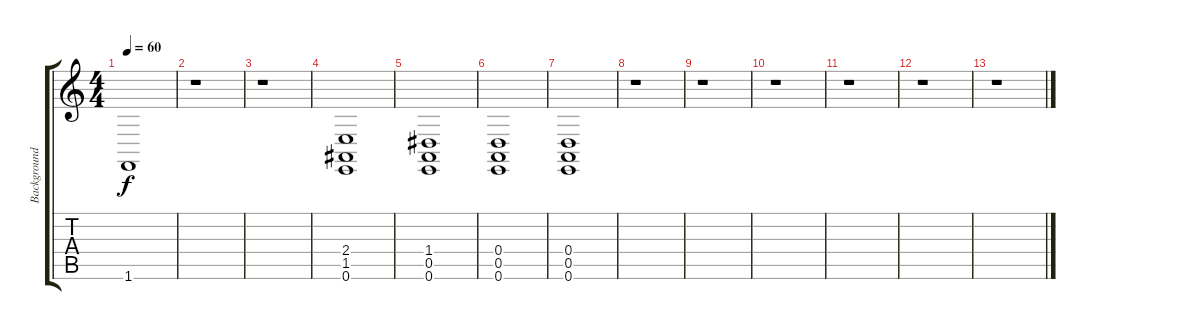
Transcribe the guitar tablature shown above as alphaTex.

\track ("Background Ambience" "Background") {instrument stringensemble1}
\staff {score tabs}
\tuning (E4 B3 G3 D3 A2 E2) {hide}
\ts (4 4)
\tempo 60
\clef g2
\ks c
1.6{t}.1{dy f} |
r.1 |
r.1 |
(2.4 1.5 0.6).1{volume 6} |
(1.4 0.5 0.6).1 |
(0.4 0.5 0.6).1 |
(0.4 0.5 0.6).1 |
r.1 |
r.1 |
r.1 |
r.1 |
r.1 |
r.1
